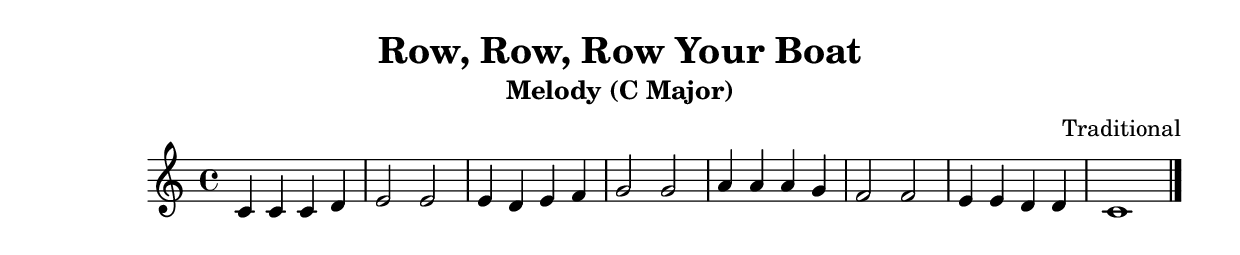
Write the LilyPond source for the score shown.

% Row, Row, Row Your Boat - Melody and round entry in C major
\version "2.24.0"
\header {
  title = "Row, Row, Row Your Boat"
  subtitle = "Melody (C Major)"
  composer = "Traditional"
}

melody = \relative c' {
  \key c \major
  \time 4/4
  c4 c c d | e2 e |
  e4 d e f | g2 g |
  a4 a a g | f2 f |
  e4 e d d | c1 \bar "|." |
}

\score {
  \new Staff { \clef treble \melody }
  \layout { }
  \midi { }
}

